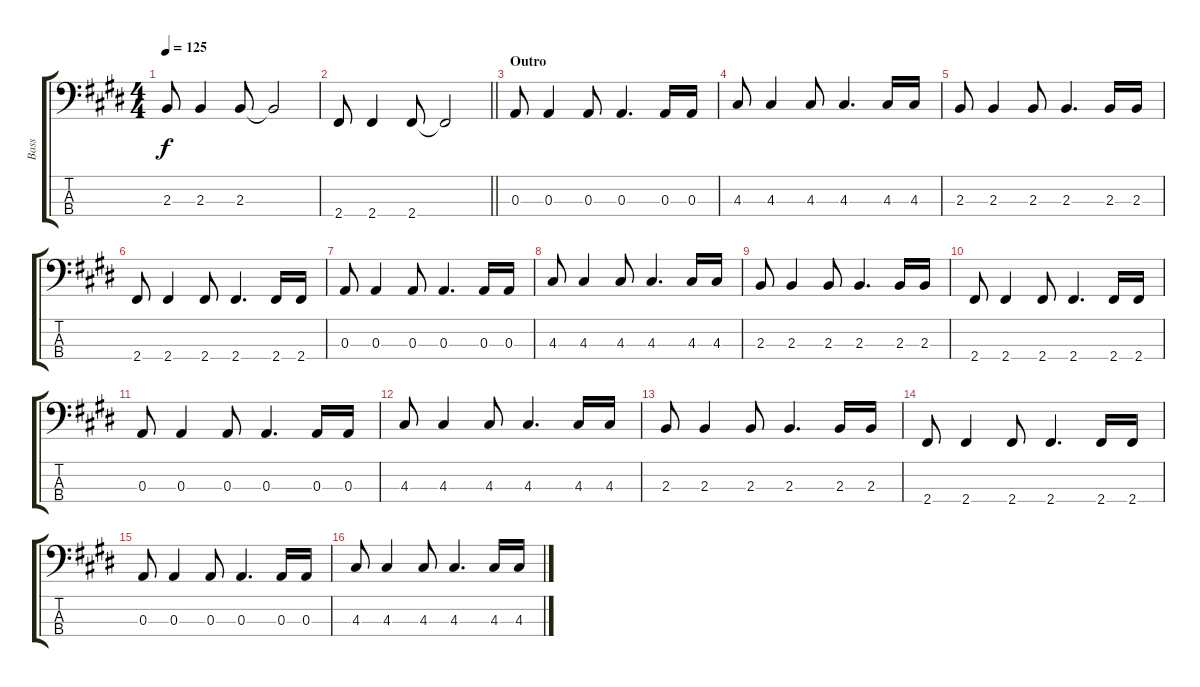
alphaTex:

\track ("Bass" "Bass") {instrument electricbassfinger}
\staff {score tabs}
\tuning (G2 D2 A1 E1) {hide}
\ts (4 4)
\tempo 125
\clef f4
\ks c#minor
2.3.8{dy f} 2.3.4 2.3.8 2.3{t}.2 |
\barLineRight lightlight
2.4.8 2.4.4 2.4.8 2.4{t}.2 |
\section ("" "Outro")
0.3.8 0.3.4 0.3.8 0.3.4{d} 0.3.16 0.3.16 |
4.3.8 4.3.4 4.3.8 4.3.4{d} 4.3.16 4.3.16 |
2.3.8 2.3.4 2.3.8 2.3.4{d} 2.3.16 2.3.16 |
2.4.8 2.4.4 2.4.8 2.4.4{d} 2.4.16 2.4.16 |
0.3.8 0.3.4 0.3.8 0.3.4{d} 0.3.16 0.3.16 |
4.3.8 4.3.4 4.3.8 4.3.4{d} 4.3.16 4.3.16 |
2.3.8 2.3.4 2.3.8 2.3.4{d} 2.3.16 2.3.16 |
2.4.8 2.4.4 2.4.8 2.4.4{d} 2.4.16 2.4.16 |
0.3.8 0.3.4 0.3.8 0.3.4{d} 0.3.16 0.3.16 |
4.3.8 4.3.4 4.3.8 4.3.4{d} 4.3.16 4.3.16 |
2.3.8 2.3.4 2.3.8 2.3.4{d} 2.3.16 2.3.16 |
2.4.8 2.4.4 2.4.8 2.4.4{d} 2.4.16 2.4.16 |
0.3.8 0.3.4 0.3.8 0.3.4{d} 0.3.16 0.3.16 |
4.3.8 4.3.4 4.3.8 4.3.4{d} 4.3.16 4.3.16
